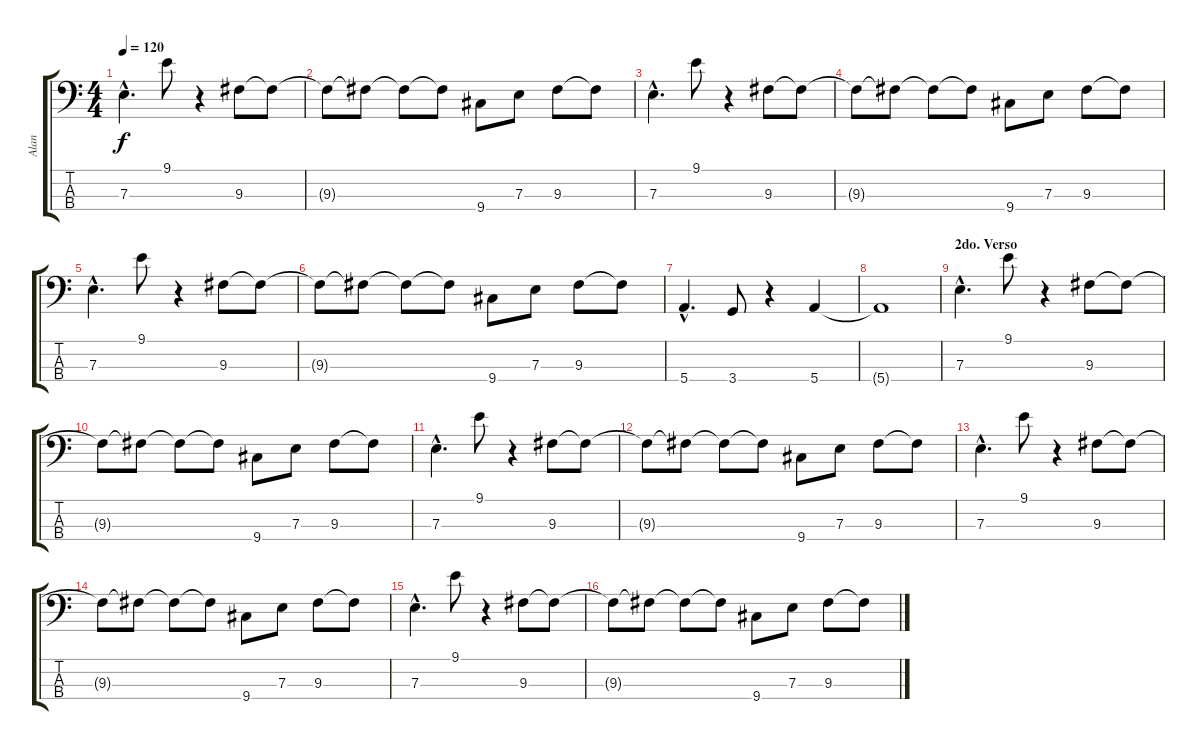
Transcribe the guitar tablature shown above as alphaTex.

\track ("Alan" "Alan") {instrument electricbasspick}
\staff {score tabs}
\tuning (G2 D2 A1 E1) {hide}
\ts (4 4)
\tempo 120
\clef f4
\ks c
7.3{hac}.4{d dy f} 9.1.8 r.4 9.3.8 9.3{t}.8 |
9.3{t}.8 9.3{t}.8 9.3{t}.8 9.3{t}.8 9.4.8 7.3.8 9.3.8 9.3{t}.8 |
7.3{hac}.4{d} 9.1.8 r.4 9.3.8 9.3{t}.8 |
9.3{t}.8 9.3{t}.8 9.3{t}.8 9.3{t}.8 9.4.8 7.3.8 9.3.8 9.3{t}.8 |
7.3{hac}.4{d} 9.1.8 r.4 9.3.8 9.3{t}.8 |
9.3{t}.8 9.3{t}.8 9.3{t}.8 9.3{t}.8 9.4.8 7.3.8 9.3.8 9.3{t}.8 |
5.4{hac}.4{d} 3.4.8 r.4 5.4.4 |
5.4{t}.1 |
\section ("" "2do. Verso")
7.3{hac}.4{d} 9.1.8 r.4 9.3.8 9.3{t}.8 |
9.3{t}.8 9.3{t}.8 9.3{t}.8 9.3{t}.8 9.4.8 7.3.8 9.3.8 9.3{t}.8 |
7.3{hac}.4{d} 9.1.8 r.4 9.3.8 9.3{t}.8 |
9.3{t}.8 9.3{t}.8 9.3{t}.8 9.3{t}.8 9.4.8 7.3.8 9.3.8 9.3{t}.8 |
7.3{hac}.4{d} 9.1.8 r.4 9.3.8 9.3{t}.8 |
9.3{t}.8 9.3{t}.8 9.3{t}.8 9.3{t}.8 9.4.8 7.3.8 9.3.8 9.3{t}.8 |
7.3{hac}.4{d} 9.1.8 r.4 9.3.8 9.3{t}.8 |
9.3{t}.8 9.3{t}.8 9.3{t}.8 9.3{t}.8 9.4.8 7.3.8 9.3.8 9.3{t}.8
